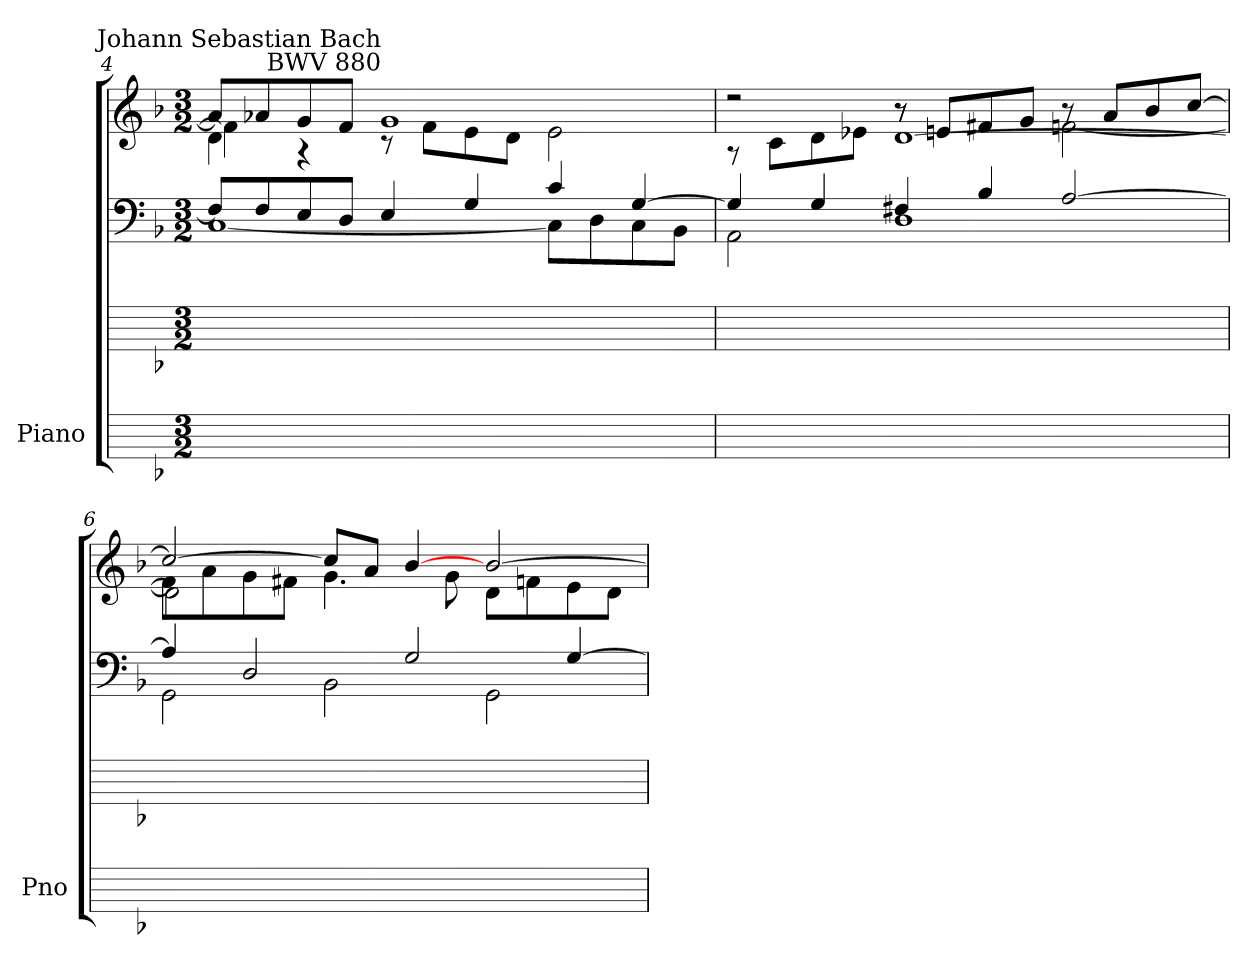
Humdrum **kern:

**kern	**kern	**kern	**kern
*part1	*part1	*part1	*part1
*staff4	*staff3	*staff2	*staff1
*I"Piano	*	*	*
*I'Pno	*	*	*
*	*	*clefF4	*clefG2
*k[b-]	*k[b-]	*k[b-]	*k[b-]
*F:	*F:	*F:	*F:
*M3/2	*M3/2	*M3/2	*M3/2
=4	=4	=4	=4
*	*	*^	*^
*	*	*	*	*	*^
1.ryy	1.ryy	8FL]	[1C\	8a-/L]	4d\	4f\]
.	.	8F	.	8a-/	.	.
.	.	8E	.	8g/	4r	4ryy
.	.	8DJ	.	8f/J	.	.
!	!	!	!	!LO:TX:a:rj:t=Johann Sebastian Bach\nBWV 880	!	!
.	.	4E/	.	1g/	8r	2ryy
.	.	.	.	.	8f\L	.
.	.	4G/	.	.	8e\	.
.	.	.	.	.	8d\J	.
.	.	4c/	8CL]	.	2e\	2ryy
.	.	.	8D	.	.	.
.	.	[4G/	8C	.	.	.
.	.	.	8BB-J	.	.	.
!!LO:LB:g=z	!!	!!
=5	=5	=5	=5	=5	=5	=5
1.ryy	1.ryy	4G/]	2AA\	2r	8r	2ryy
.	.	.	.	.	8c\L	.
.	.	4G/	.	.	8d\	.
.	.	.	.	.	8e-X\J	.
.	.	4F#X/	1D\	8r	8r	[1d\
.	.	.	.	8en/L	8ryy	.
.	.	4B-/	.	8f#X/	4ryy	.
.	.	.	.	8g/J	.	.
.	.	[2A/	.	8r	[2f\	.
.	.	.	.	8a/L	.	.
.	.	.	.	8b-/	.	.
.	.	.	.	[8cc/J	.	.
=6	=6	=6	=6	=6	=6	=6
1.ryy	1.ryy	4A/]	2GG\	2cc/_	8f\L]	2d\]
.	.	.	.	.	8a\	.
.	.	2D/	.	.	8g\	.
.	.	.	.	.	8f#X\J	.
.	.	.	2BB-\	8cc/L]	4.g\	2ryy
.	.	.	.	8a/J	.	.
.	.	2G/	.	[4b-/	.	.
.	.	.	.	.	8g\	.
.	.	.	2GG\	[2b-/	8dL	2ryy
.	.	.	.	.	8fn	.
.	.	[4G/	.	.	8e	.
.	.	.	.	.	8d\J	.
*	*	*v	*v	*	*	*
*	*	*	*v	*v	*v
=	=	=	=
*-	*-	*-	*-
